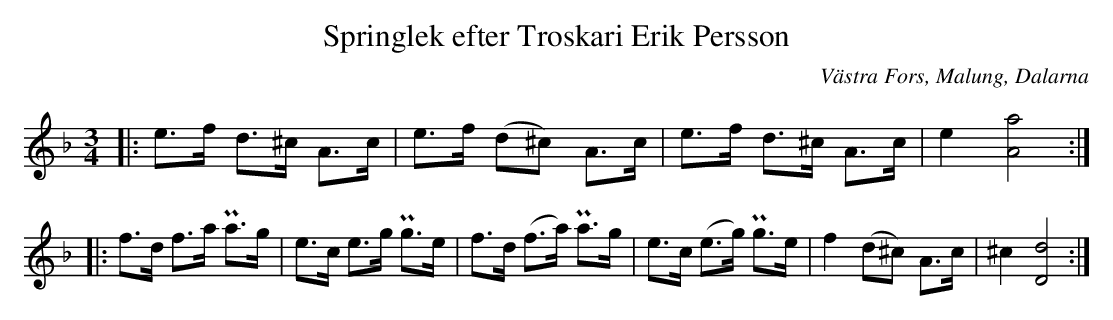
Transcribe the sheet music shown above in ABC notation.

X:1
T:Springlek efter Troskari Erik Persson
O:Västra Fors, Malung, Dalarna
M:3/4
L:1/8
K:Dm
|: e3/2f/2 d3/2^c/2 A3/2c/2 | e3/2f/2 (d^c) A3/2c/2 | e3/2f/2 d3/2^c/2 A3/2c/2 | e2 [A4a4] :|
|: f3/2d/2 f3/2a/2 Pa3/2g/2 | e3/2c/2 e3/2g/2 Pg3/2e/2 | f3/2d/2 (f3/2a/2) Pa3/2g/2 | e3/2c/2 (e3/2g/2) Pg3/2e/2 | f2 (d^c) A3/2c/2 | ^c2 [d4D4] :|
